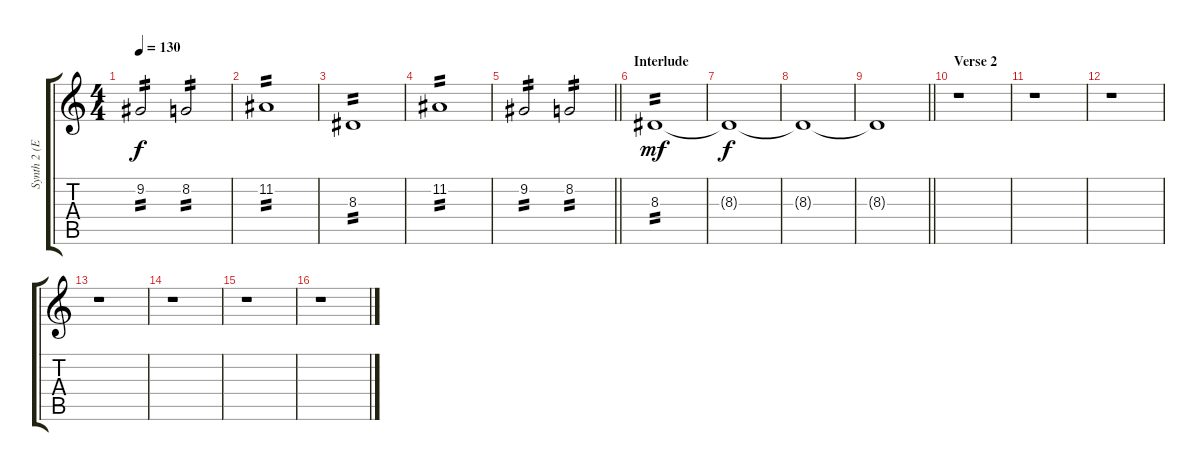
\track ("Synth 2 (Effects)" "Synth 2 (E") {instrument lead1square}
\staff {score tabs}
\tuning (E4 B3 G3 D3 A2 E2) {hide}
\ts (4 4)
\tempo 130
\clef g2
\ks c
9.2.2{tp 2 dy f} 8.2.2{tp 2} |
11.2.1{tp 2} |
8.3.1{tp 2} |
11.2.1{tp 2} |
\barLineRight lightlight
9.2.2{tp 2} 8.2.2{tp 2} |
\section ("" "Interlude")
8.3.1{tp 2 dy mf} |
8.3{t}.1{dy f} |
8.3{t}.1 |
\barLineRight lightlight
8.3{t}.1 |
\section ("" "Verse 2")
r.1 |
r.1 |
r.1 |
r.1 |
r.1 |
r.1 |
r.1
